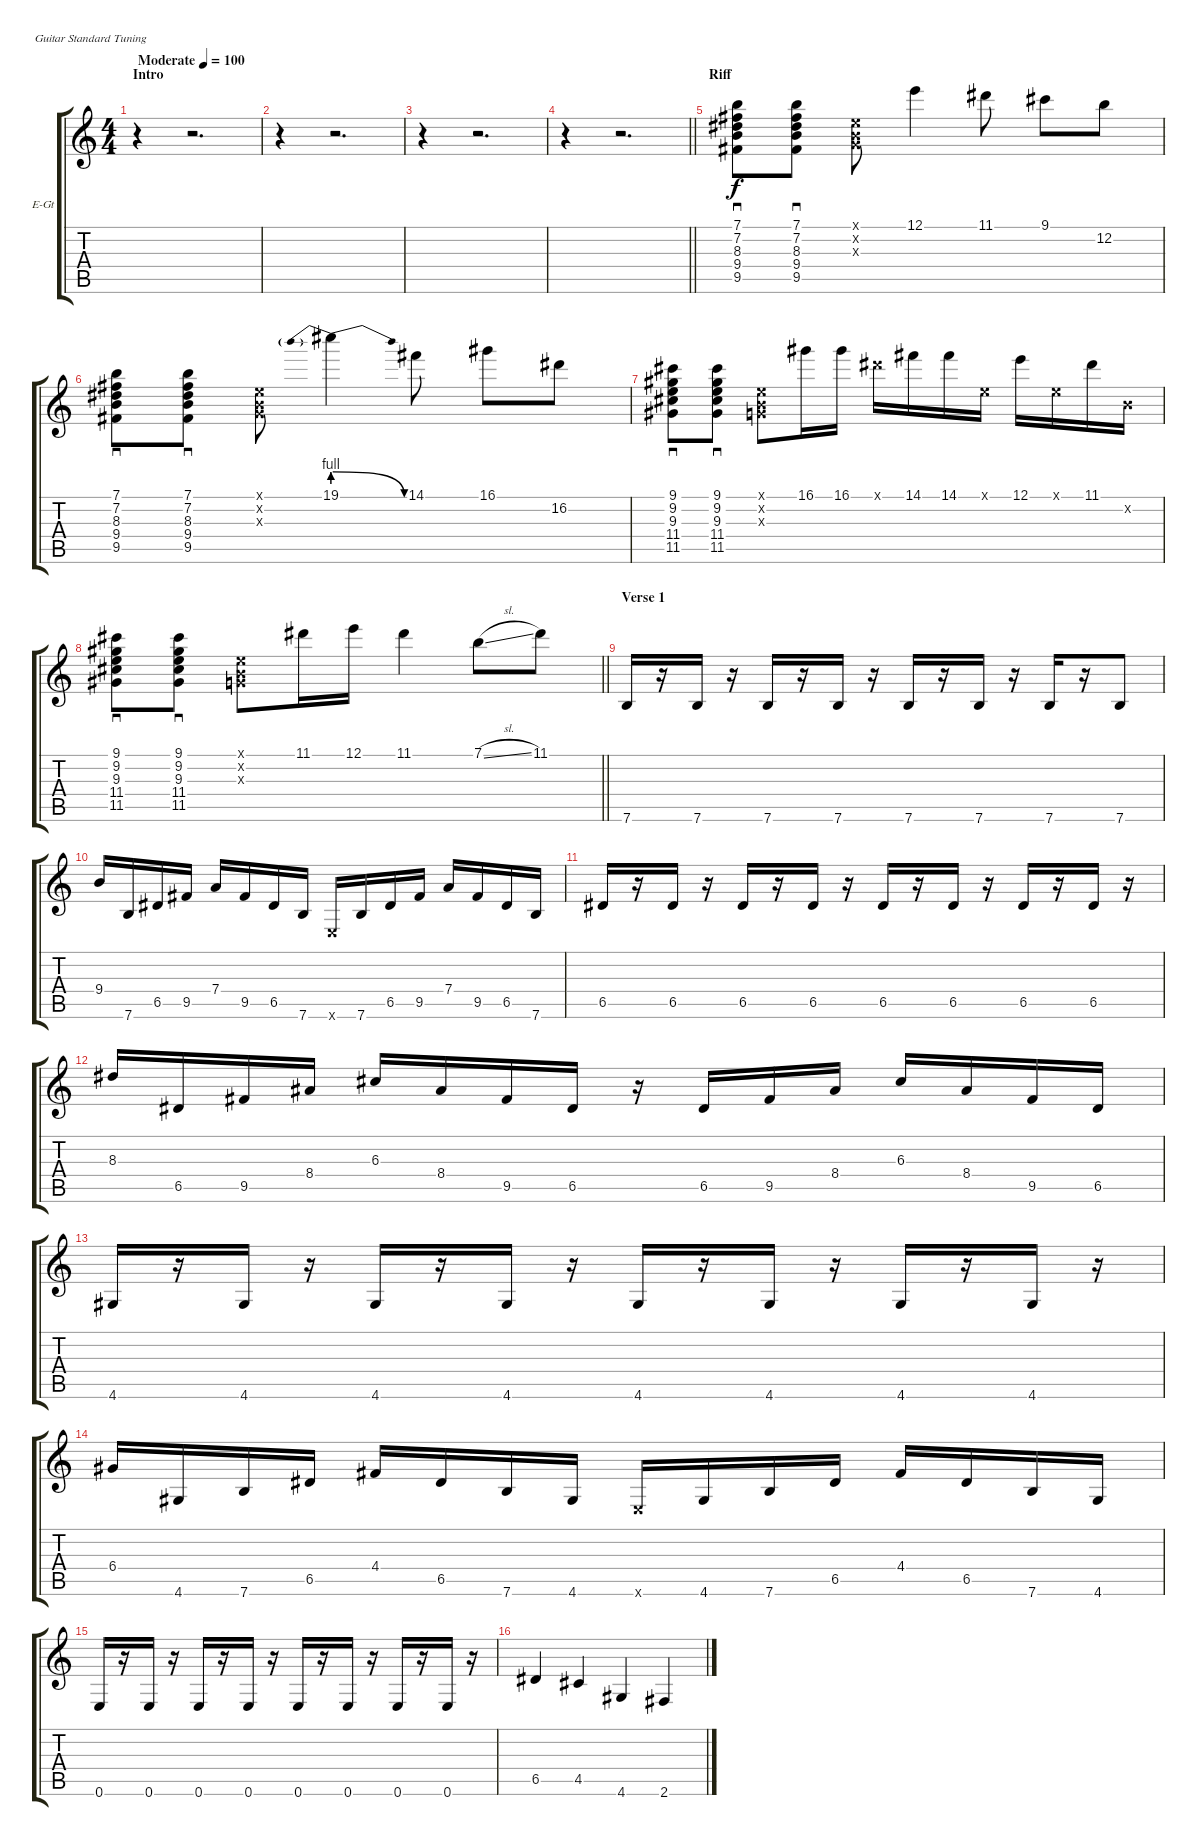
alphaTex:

\bracketExtendMode groupsimilarinstruments
\firstSystemTrackNameOrientation horizontal
\otherSystemsTrackNameOrientation horizontal
\track ("Nick Valensi" "E-Gt") {instrument overdrivenguitar}
\staff {score tabs}
\tuning (E4 B3 G3 D3 A2 E2)
\ts (4 4)
\beaming (8 2 2 2 2)
\section ("" "Intro")
\tempo (100 "Moderate")
\clef g2
\ks c
r.4{dy f instrument overdrivenguitar} r.2{d} |
r.4 r.2{d} |
r.4 r.2{d} |
\barLineRight lightlight
r.4 r.2{d} |
\section ("" "Riff")
(7.1 7.2 8.3 9.4 9.5).8{sd} (7.1 7.2 8.3 9.4 9.5).8{sd} (0.1{x} 0.2{x} 0.3{x}).8 12.1.4 11.1.8 9.1.8 12.2.8 |
(7.1 7.2 8.3 9.4 9.5).8{sd} (7.1 7.2 8.3 9.4 9.5).8{sd} (0.1{x} 0.2{x} 0.3{x}).8 19.1{be (prebendrelease 0 4 60 0)}.4 14.1.8 16.1.8 16.2.8 |
(9.1 9.2 9.3 11.4 11.5).8{sd} (9.1 9.2 9.3 11.4 11.5).8{sd} (0.1{x} 0.2{x} 0.3{x}).8 16.1.16 16.1.16 11.1{x}.16 14.1.16 14.1.16 0.1{x}.16 12.1.16 0.1{x}.16 11.1.16 0.2{x}.16 |
\barLineRight lightlight
(9.1 9.2 9.3 11.4 11.5).8{sd} (9.1 9.2 9.3 11.4 11.5).8{sd} (0.1{x} 0.2{x} 0.3{x}).8 11.1.16 12.1.16 11.1.4 7.1{sl}.8 11.1.8 |
\section ("" "Verse 1")
7.6.16 r.16 7.6.16 r.16 7.6.16 r.16 7.6.16 r.16 7.6.16 r.16 7.6.16 r.16 7.6.16 r.16 7.6.8 |
9.4.16 7.6.16 6.5.16 9.5.16 7.4.16 9.5.16 6.5.16 7.6.16 0.6{x}.16 7.6.16 6.5.16 9.5.16 7.4.16 9.5.16 6.5.16 7.6.16 |
6.5.16 r.16 6.5.16 r.16 6.5.16 r.16 6.5.16 r.16 6.5.16 r.16 6.5.16 r.16 6.5.16 r.16 6.5.16 r.16 |
8.3.16 6.5.16 9.5.16 8.4.16 6.3.16 8.4.16 9.5.16 6.5.16 r.16 6.5.16 9.5.16 8.4.16 6.3.16 8.4.16 9.5.16 6.5.16 |
4.6.16 r.16 4.6.16 r.16 4.6.16 r.16 4.6.16 r.16 4.6.16 r.16 4.6.16 r.16 4.6.16 r.16 4.6.16 r.16 |
6.4.16 4.6.16 7.6.16 6.5.16 4.4.16 6.5.16 7.6.16 4.6.16 0.6{x}.16 4.6.16 7.6.16 6.5.16 4.4.16 6.5.16 7.6.16 4.6.16 |
0.6.16 r.16 0.6.16 r.16 0.6.16 r.16 0.6.16 r.16 0.6.16 r.16 0.6.16 r.16 0.6.16 r.16 0.6.16 r.16 |
6.5.4 4.5.4 4.6.4 2.6.4
